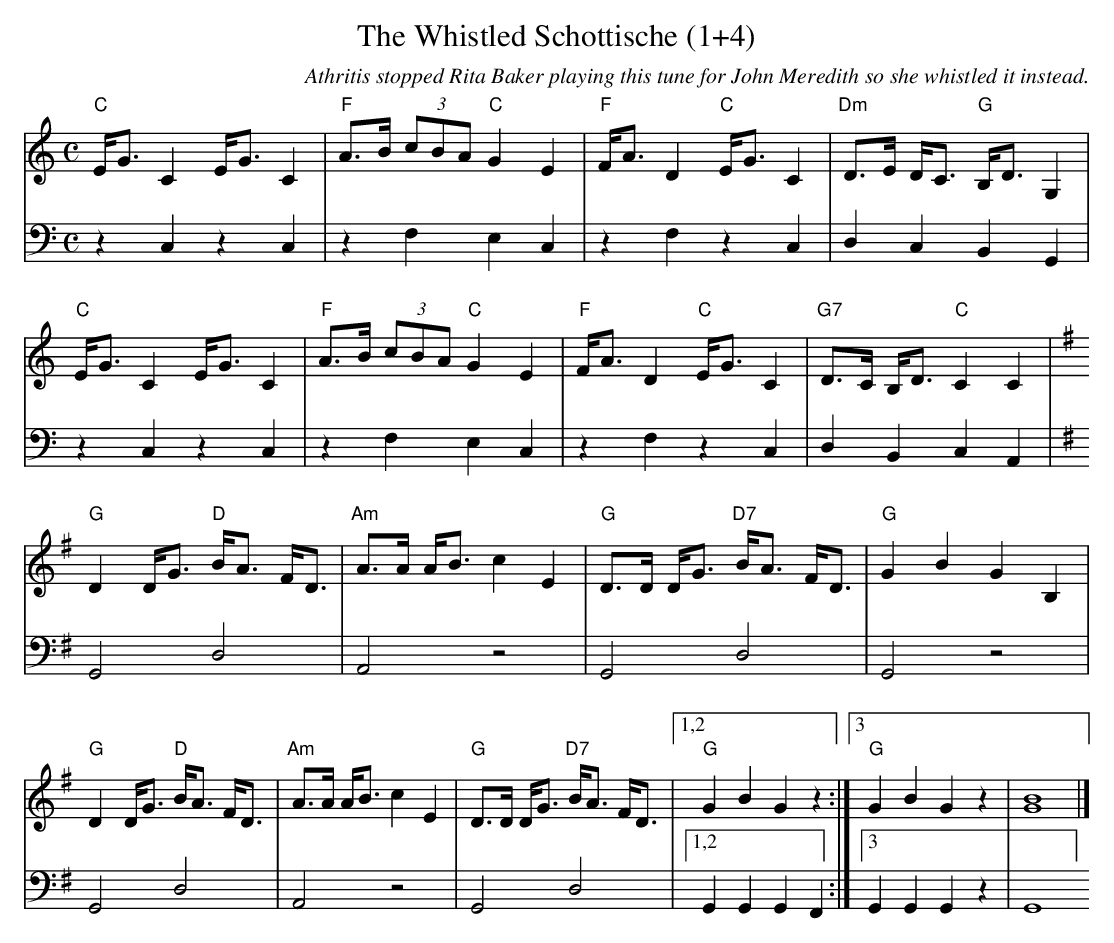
X:1
T:Whistled Schottische (1+4), The
C:Athritis stopped Rita Baker playing this tune for John Meredith so she whistled it instead.
M:C
L:1/8
V:1
K:C
"C"E<G C2 E<G C2|"F"A>B (3cBA "C"G2 E2|"F"F<A D2 "C"E<G C2|"Dm"D>E D<C "G"B,<D G,2|
"C"E<G C2 E<G C2|"F"A>B (3cBA "C"G2 E2|"F"F<A D2 "C"E<G C2|"G7"D>C B,<D "C"C2 C2|
K:G
"G"D2 D<G "D"B<A F<D|"Am"A>A A<B c2 E2|"G"D>D D<G "D7"B<A F<D|"G"G2 B2 G2 B,2|
"G"D2 D<G "D"B<A F<D|"Am"A>A A<B c2 E2|"G"D>D D<G "D7"B<A F<D|[1,2"G"G2 B2 G2 z2:|3"G"G2 B2 G2z2| [GB]8|]
V:4 clef=bass
K:C
z2C,2z2C,2|z2F,2E,2C,2|z2F,2z2C,2|D,2C,2B,,2G,,2|
z2C,2z2C,2|z2F,2E,2C,2|z2F,2z2C,2|D,2B,,2C,2A,,2|
K:G
G,,4D,4|A,,4z4|G,,4D,4|G,,4z4|
G,,4D,4|A,,4z4|G,,4D,4|[1,2G,,2G,,2G,,2F,,2:|3G,,2G,,2G,,2z2|G,,8]
